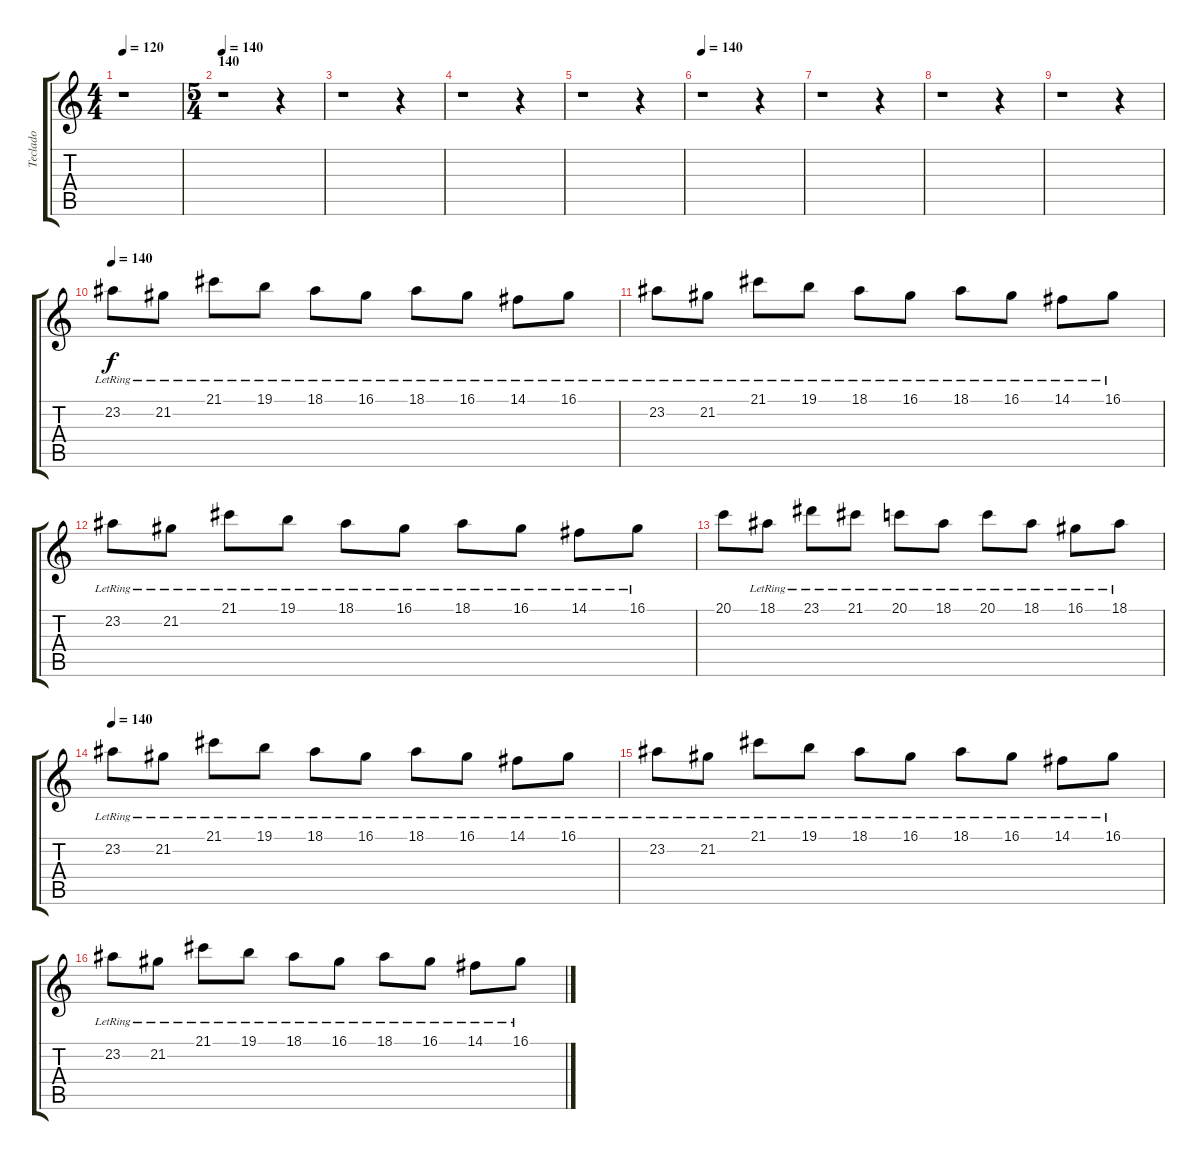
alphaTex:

\track ("Teclado" "Teclado") {instrument stringensemble1}
\staff {score tabs}
\tuning (E4 B3 G3 D3 A2 E2) {hide}
\ts (4 4)
\tempo 120
\clef g2
\ks c
r.1{dy f} |
\ts (5 4)
\section ("" "140")
\tempo 140
r.1 r.4 |
r.1 r.4 |
r.1 r.4 |
r.1 r.4 |
\tempo 140
r.1 r.4 |
r.1 r.4 |
r.1 r.4 |
r.1 r.4 |
\tempo 140
23.2{lr}.8 21.2{lr}.8 21.1{lr}.8 19.1{lr}.8 18.1{lr}.8 16.1{lr}.8 18.1{lr}.8 16.1{lr}.8 14.1{lr}.8 16.1{lr}.8 |
23.2{lr}.8 21.2{lr}.8 21.1{lr}.8 19.1{lr}.8 18.1{lr}.8 16.1{lr}.8 18.1{lr}.8 16.1{lr}.8 14.1{lr}.8 16.1{lr}.8 |
23.2{lr}.8 21.2{lr}.8 21.1{lr}.8 19.1{lr}.8 18.1{lr}.8 16.1{lr}.8 18.1{lr}.8 16.1{lr}.8 14.1{lr}.8 16.1{lr}.8 |
20.1.8 18.1{lr}.8 23.1{lr}.8 21.1{lr}.8 20.1{lr}.8 18.1{lr}.8 20.1{lr}.8 18.1{lr}.8 16.1{lr}.8 18.1{lr}.8 |
\tempo 140
23.2{lr}.8 21.2{lr}.8 21.1{lr}.8 19.1{lr}.8 18.1{lr}.8 16.1{lr}.8 18.1{lr}.8 16.1{lr}.8 14.1{lr}.8 16.1{lr}.8 |
23.2{lr}.8 21.2{lr}.8 21.1{lr}.8 19.1{lr}.8 18.1{lr}.8 16.1{lr}.8 18.1{lr}.8 16.1{lr}.8 14.1{lr}.8 16.1{lr}.8 |
23.2{lr}.8 21.2{lr}.8 21.1{lr}.8 19.1{lr}.8 18.1{lr}.8 16.1{lr}.8 18.1{lr}.8 16.1{lr}.8 14.1{lr}.8 16.1{lr}.8
